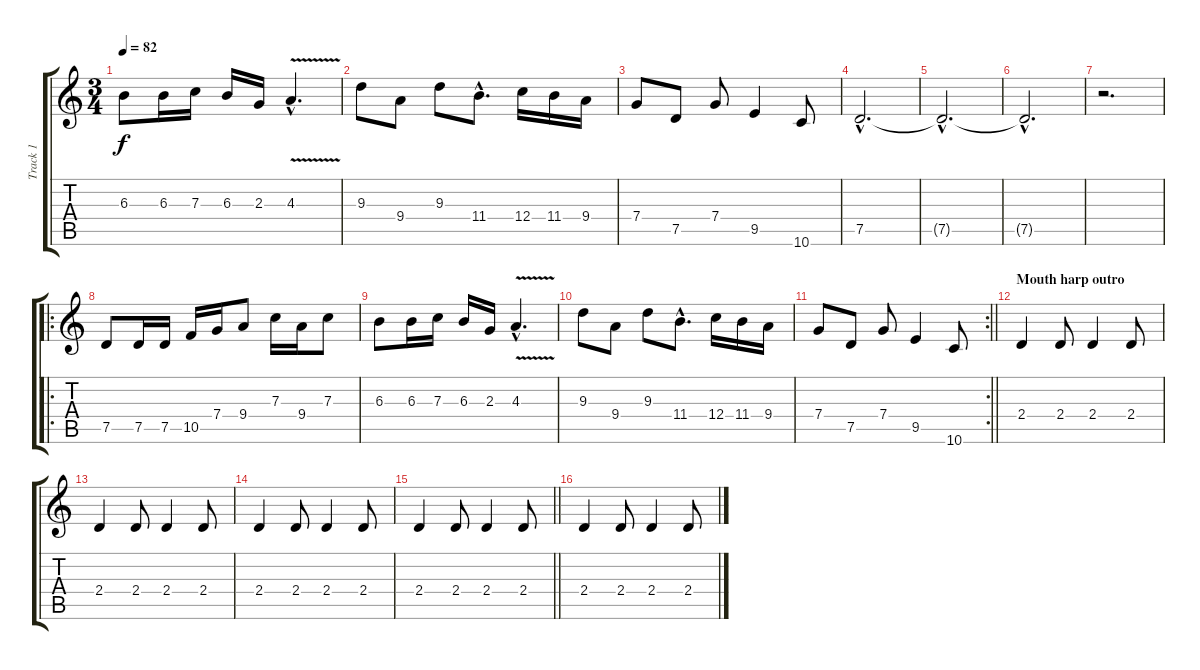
\track ("Track 1" "Track 1") {instrument distortionguitar}
\staff {score tabs}
\tuning (D4 A3 F3 C3 G2 D2) {hide}
\ts (3 4)
\tempo 82
\clef g2
\ks c
6.3.8{dy f} 6.3.16 7.3.16 6.3.16 2.3.16 4.3{v hac}.4{d} |
9.3.8 9.4.8 9.3.8 11.4{hac}.8{d} 12.4.16 11.4.16 9.4.16 |
7.4.8 7.5.8 7.4.8 9.5.4 10.6.8 |
7.5{hac}.2{d} |
7.5{hac t}.2{d volume 0} |
7.5{hac t}.2{d} |
r.2{d} |
\ro
7.5.8{volume 13} 7.5.16 7.5.16 10.5.16 7.4.16 9.4.8 7.3.16 9.4.16 7.3.8 |
6.3.8 6.3.16 7.3.16 6.3.16 2.3.16 4.3{v hac}.4{d} |
9.3.8 9.4.8 9.3.8 11.4{hac}.8{d} 12.4.16 11.4.16 9.4.16 |
\rc 2
\barLineRight lightlight
7.4.8 7.5.8 7.4.8 9.5.4 10.6.8 |
\section ("" "Mouth harp outro")
2.4.4{volume 0 instrument electricpiano2} 2.4.8{volume 13} 2.4.4 2.4.8 |
2.4.4 2.4.8 2.4.4 2.4.8 |
2.4.4 2.4.8 2.4.4 2.4.8 |
\barLineRight lightlight
2.4.4 2.4.8 2.4.4 2.4.8 |
2.4.4 2.4.8 2.4.4 2.4.8
